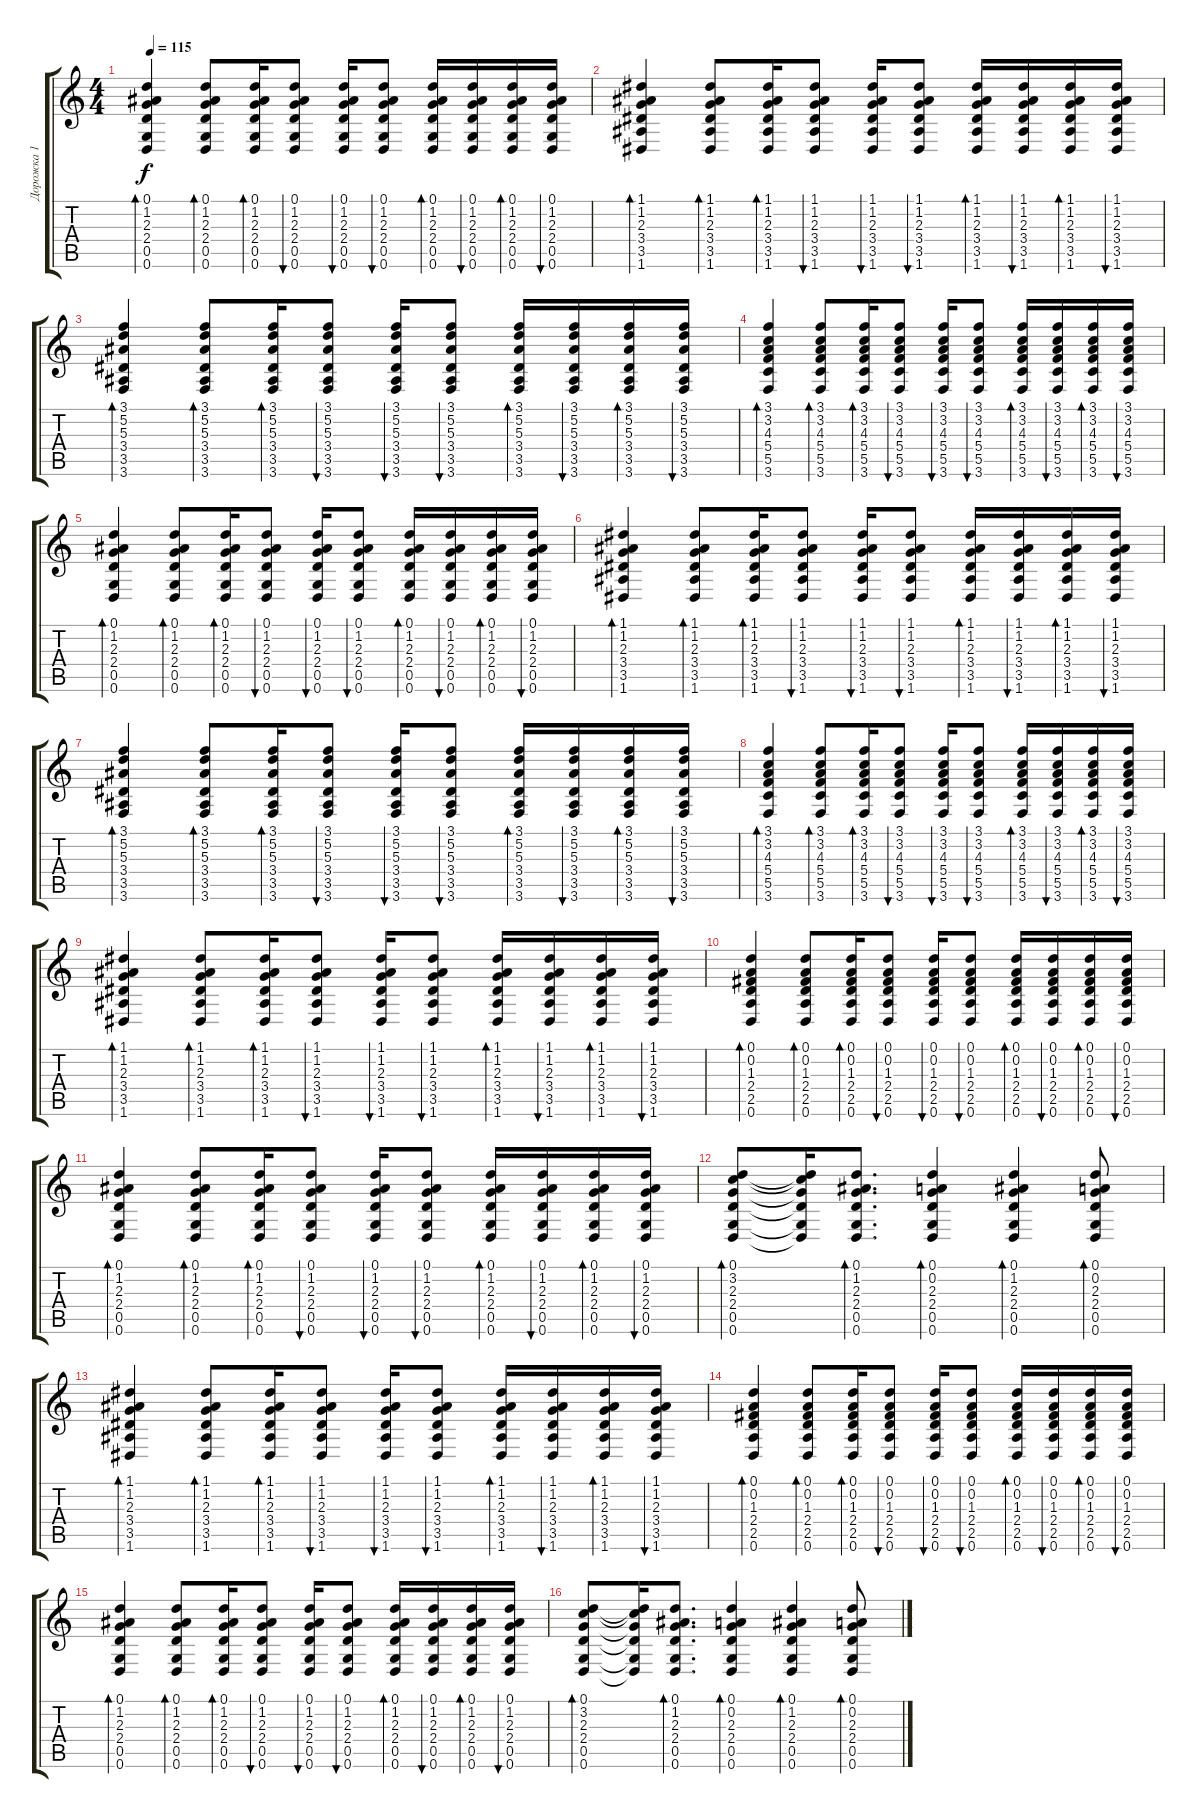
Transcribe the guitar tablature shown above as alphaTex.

\track ("Дорожка 1" "Дорожка 1") {instrument acousticguitarsteel}
\staff {score tabs}
\tuning (D4 A3 F3 C3 G2 D2) {hide}
\ts (4 4)
\tempo 115
\clef g2
\ks c
(0.1 1.2 2.3 2.4 0.5 0.6).4{bd 60 dy f} (0.1 1.2 2.3 2.4 0.5 0.6).8{bd 60} (0.1 1.2 2.3 2.4 0.5 0.6).16{bd 60} (0.1 1.2 2.3 2.4 0.5 0.6).8{bu 60} (0.1 1.2 2.3 2.4 0.5 0.6).16{bu 60} (0.1 1.2 2.3 2.4 0.5 0.6).8{bu 60} (0.1 1.2 2.3 2.4 0.5 0.6).16{bd 60} (0.1 1.2 2.3 2.4 0.5 0.6).16{bu 60} (0.1 1.2 2.3 2.4 0.5 0.6).16{bd 60} (0.1 1.2 2.3 2.4 0.5 0.6).16{bu 60} |
(1.1 1.2 2.3 3.4 3.5 1.6).4{bd 60} (1.1 1.2 2.3 3.4 3.5 1.6).8{bd 60} (1.1 1.2 2.3 3.4 3.5 1.6).16{bd 60} (1.1 1.2 2.3 3.4 3.5 1.6).8{bu 60} (1.1 1.2 2.3 3.4 3.5 1.6).16{bu 60} (1.1 1.2 2.3 3.4 3.5 1.6).8{bu 60} (1.1 1.2 2.3 3.4 3.5 1.6).16{bd 60} (1.1 1.2 2.3 3.4 3.5 1.6).16{bu 60} (1.1 1.2 2.3 3.4 3.5 1.6).16{bd 60} (1.1 1.2 2.3 3.4 3.5 1.6).16{bu 60} |
(3.1 5.2 5.3 3.4 3.5 3.6).4{bd 60} (3.1 5.2 5.3 3.4 3.5 3.6).8{bd 60} (3.1 5.2 5.3 3.4 3.5 3.6).16{bd 60} (3.1 5.2 5.3 3.4 3.5 3.6).8{bu 60} (3.1 5.2 5.3 3.4 3.5 3.6).16{bu 60} (3.1 5.2 5.3 3.4 3.5 3.6).8{bu 60} (3.1 5.2 5.3 3.4 3.5 3.6).16{bd 60} (3.1 5.2 5.3 3.4 3.5 3.6).16{bu 60} (3.1 5.2 5.3 3.4 3.5 3.6).16{bd 60} (3.1 5.2 5.3 3.4 3.5 3.6).16{bu 60} |
(3.1 3.2 4.3 5.4 5.5 3.6).4{bd 60} (3.1 3.2 4.3 5.4 5.5 3.6).8{bd 60} (3.1 3.2 4.3 5.4 5.5 3.6).16{bd 60} (3.1 3.2 4.3 5.4 5.5 3.6).8{bu 60} (3.1 3.2 4.3 5.4 5.5 3.6).16{bu 60} (3.1 3.2 4.3 5.4 5.5 3.6).8{bu 60} (3.1 3.2 4.3 5.4 5.5 3.6).16{bd 60} (3.1 3.2 4.3 5.4 5.5 3.6).16{bu 60} (3.1 3.2 4.3 5.4 5.5 3.6).16{bd 60} (3.1 3.2 4.3 5.4 5.5 3.6).16{bu 60} |
(0.1 1.2 2.3 2.4 0.5 0.6).4{bd 60} (0.1 1.2 2.3 2.4 0.5 0.6).8{bd 60} (0.1 1.2 2.3 2.4 0.5 0.6).16{bd 60} (0.1 1.2 2.3 2.4 0.5 0.6).8{bu 60} (0.1 1.2 2.3 2.4 0.5 0.6).16{bu 60} (0.1 1.2 2.3 2.4 0.5 0.6).8{bu 60} (0.1 1.2 2.3 2.4 0.5 0.6).16{bd 60} (0.1 1.2 2.3 2.4 0.5 0.6).16{bu 60} (0.1 1.2 2.3 2.4 0.5 0.6).16{bd 60} (0.1 1.2 2.3 2.4 0.5 0.6).16{bu 60} |
(1.1 1.2 2.3 3.4 3.5 1.6).4{bd 60} (1.1 1.2 2.3 3.4 3.5 1.6).8{bd 60} (1.1 1.2 2.3 3.4 3.5 1.6).16{bd 60} (1.1 1.2 2.3 3.4 3.5 1.6).8{bu 60} (1.1 1.2 2.3 3.4 3.5 1.6).16{bu 60} (1.1 1.2 2.3 3.4 3.5 1.6).8{bu 60} (1.1 1.2 2.3 3.4 3.5 1.6).16{bd 60} (1.1 1.2 2.3 3.4 3.5 1.6).16{bu 60} (1.1 1.2 2.3 3.4 3.5 1.6).16{bd 60} (1.1 1.2 2.3 3.4 3.5 1.6).16{bu 60} |
(3.1 5.2 5.3 3.4 3.5 3.6).4{bd 60} (3.1 5.2 5.3 3.4 3.5 3.6).8{bd 60} (3.1 5.2 5.3 3.4 3.5 3.6).16{bd 60} (3.1 5.2 5.3 3.4 3.5 3.6).8{bu 60} (3.1 5.2 5.3 3.4 3.5 3.6).16{bu 60} (3.1 5.2 5.3 3.4 3.5 3.6).8{bu 60} (3.1 5.2 5.3 3.4 3.5 3.6).16{bd 60} (3.1 5.2 5.3 3.4 3.5 3.6).16{bu 60} (3.1 5.2 5.3 3.4 3.5 3.6).16{bd 60} (3.1 5.2 5.3 3.4 3.5 3.6).16{bu 60} |
(3.1 3.2 4.3 5.4 5.5 3.6).4{bd 60} (3.1 3.2 4.3 5.4 5.5 3.6).8{bd 60} (3.1 3.2 4.3 5.4 5.5 3.6).16{bd 60} (3.1 3.2 4.3 5.4 5.5 3.6).8{bu 60} (3.1 3.2 4.3 5.4 5.5 3.6).16{bu 60} (3.1 3.2 4.3 5.4 5.5 3.6).8{bu 60} (3.1 3.2 4.3 5.4 5.5 3.6).16{bd 60} (3.1 3.2 4.3 5.4 5.5 3.6).16{bu 60} (3.1 3.2 4.3 5.4 5.5 3.6).16{bd 60} (3.1 3.2 4.3 5.4 5.5 3.6).16{bu 60} |
(1.1 1.2 2.3 3.4 3.5 1.6).4{bd 60} (1.1 1.2 2.3 3.4 3.5 1.6).8{bd 60} (1.1 1.2 2.3 3.4 3.5 1.6).16{bd 60} (1.1 1.2 2.3 3.4 3.5 1.6).8{bu 60} (1.1 1.2 2.3 3.4 3.5 1.6).16{bu 60} (1.1 1.2 2.3 3.4 3.5 1.6).8{bu 60} (1.1 1.2 2.3 3.4 3.5 1.6).16{bd 60} (1.1 1.2 2.3 3.4 3.5 1.6).16{bu 60} (1.1 1.2 2.3 3.4 3.5 1.6).16{bd 60} (1.1 1.2 2.3 3.4 3.5 1.6).16{bu 60} |
(0.1 0.2 1.3 2.4 2.5 0.6).4{bd 60} (0.1 0.2 1.3 2.4 2.5 0.6).8{bd 60} (0.1 0.2 1.3 2.4 2.5 0.6).16{bd 60} (0.1 0.2 1.3 2.4 2.5 0.6).8{bu 60} (0.1 0.2 1.3 2.4 2.5 0.6).16{bu 60} (0.1 0.2 1.3 2.4 2.5 0.6).8{bu 60} (0.1 0.2 1.3 2.4 2.5 0.6).16{bd 60} (0.1 0.2 1.3 2.4 2.5 0.6).16{bu 60} (0.1 0.2 1.3 2.4 2.5 0.6).16{bd 60} (0.1 0.2 1.3 2.4 2.5 0.6).16{bu 60} |
(0.1 1.2 2.3 2.4 0.5 0.6).4{bd 60} (0.1 1.2 2.3 2.4 0.5 0.6).8{bd 60} (0.1 1.2 2.3 2.4 0.5 0.6).16{bd 60} (0.1 1.2 2.3 2.4 0.5 0.6).8{bu 60} (0.1 1.2 2.3 2.4 0.5 0.6).16{bu 60} (0.1 1.2 2.3 2.4 0.5 0.6).8{bu 60} (0.1 1.2 2.3 2.4 0.5 0.6).16{bd 60} (0.1 1.2 2.3 2.4 0.5 0.6).16{bu 60} (0.1 1.2 2.3 2.4 0.5 0.6).16{bd 60} (0.1 1.2 2.3 2.4 0.5 0.6).16{bu 60} |
(0.1 3.2 2.3 2.4 0.5 0.6).8{bd 60} (0.1{t} 3.2{t} 2.3{t} 2.4{t} 0.5{t} 0.6{t}).16 (0.1 1.2 2.3 2.4 0.5 0.6).8{d bd 60} (0.1 0.2 2.3 2.4 0.5 0.6).4{bd 60} (0.1 1.2 2.3 2.4 0.5 0.6).4{bd 60} (0.1 0.2 2.3 2.4 0.5 0.6).8{bd 60} |
(1.1 1.2 2.3 3.4 3.5 1.6).4{bd 60} (1.1 1.2 2.3 3.4 3.5 1.6).8{bd 60} (1.1 1.2 2.3 3.4 3.5 1.6).16{bd 60} (1.1 1.2 2.3 3.4 3.5 1.6).8{bu 60} (1.1 1.2 2.3 3.4 3.5 1.6).16{bu 60} (1.1 1.2 2.3 3.4 3.5 1.6).8{bu 60} (1.1 1.2 2.3 3.4 3.5 1.6).16{bd 60} (1.1 1.2 2.3 3.4 3.5 1.6).16{bu 60} (1.1 1.2 2.3 3.4 3.5 1.6).16{bd 60} (1.1 1.2 2.3 3.4 3.5 1.6).16{bu 60} |
(0.1 0.2 1.3 2.4 2.5 0.6).4{bd 60} (0.1 0.2 1.3 2.4 2.5 0.6).8{bd 60} (0.1 0.2 1.3 2.4 2.5 0.6).16{bd 60} (0.1 0.2 1.3 2.4 2.5 0.6).8{bu 60} (0.1 0.2 1.3 2.4 2.5 0.6).16{bu 60} (0.1 0.2 1.3 2.4 2.5 0.6).8{bu 60} (0.1 0.2 1.3 2.4 2.5 0.6).16{bd 60} (0.1 0.2 1.3 2.4 2.5 0.6).16{bu 60} (0.1 0.2 1.3 2.4 2.5 0.6).16{bd 60} (0.1 0.2 1.3 2.4 2.5 0.6).16{bu 60} |
(0.1 1.2 2.3 2.4 0.5 0.6).4{bd 60} (0.1 1.2 2.3 2.4 0.5 0.6).8{bd 60} (0.1 1.2 2.3 2.4 0.5 0.6).16{bd 60} (0.1 1.2 2.3 2.4 0.5 0.6).8{bu 60} (0.1 1.2 2.3 2.4 0.5 0.6).16{bu 60} (0.1 1.2 2.3 2.4 0.5 0.6).8{bu 60} (0.1 1.2 2.3 2.4 0.5 0.6).16{bd 60} (0.1 1.2 2.3 2.4 0.5 0.6).16{bu 60} (0.1 1.2 2.3 2.4 0.5 0.6).16{bd 60} (0.1 1.2 2.3 2.4 0.5 0.6).16{bu 60} |
(0.1 3.2 2.3 2.4 0.5 0.6).8{bd 60} (0.1{t} 3.2{t} 2.3{t} 2.4{t} 0.5{t} 0.6{t}).16 (0.1 1.2 2.3 2.4 0.5 0.6).8{d bd 60} (0.1 0.2 2.3 2.4 0.5 0.6).4{bd 60} (0.1 1.2 2.3 2.4 0.5 0.6).4{bd 60} (0.1 0.2 2.3 2.4 0.5 0.6).8{bd 60}
